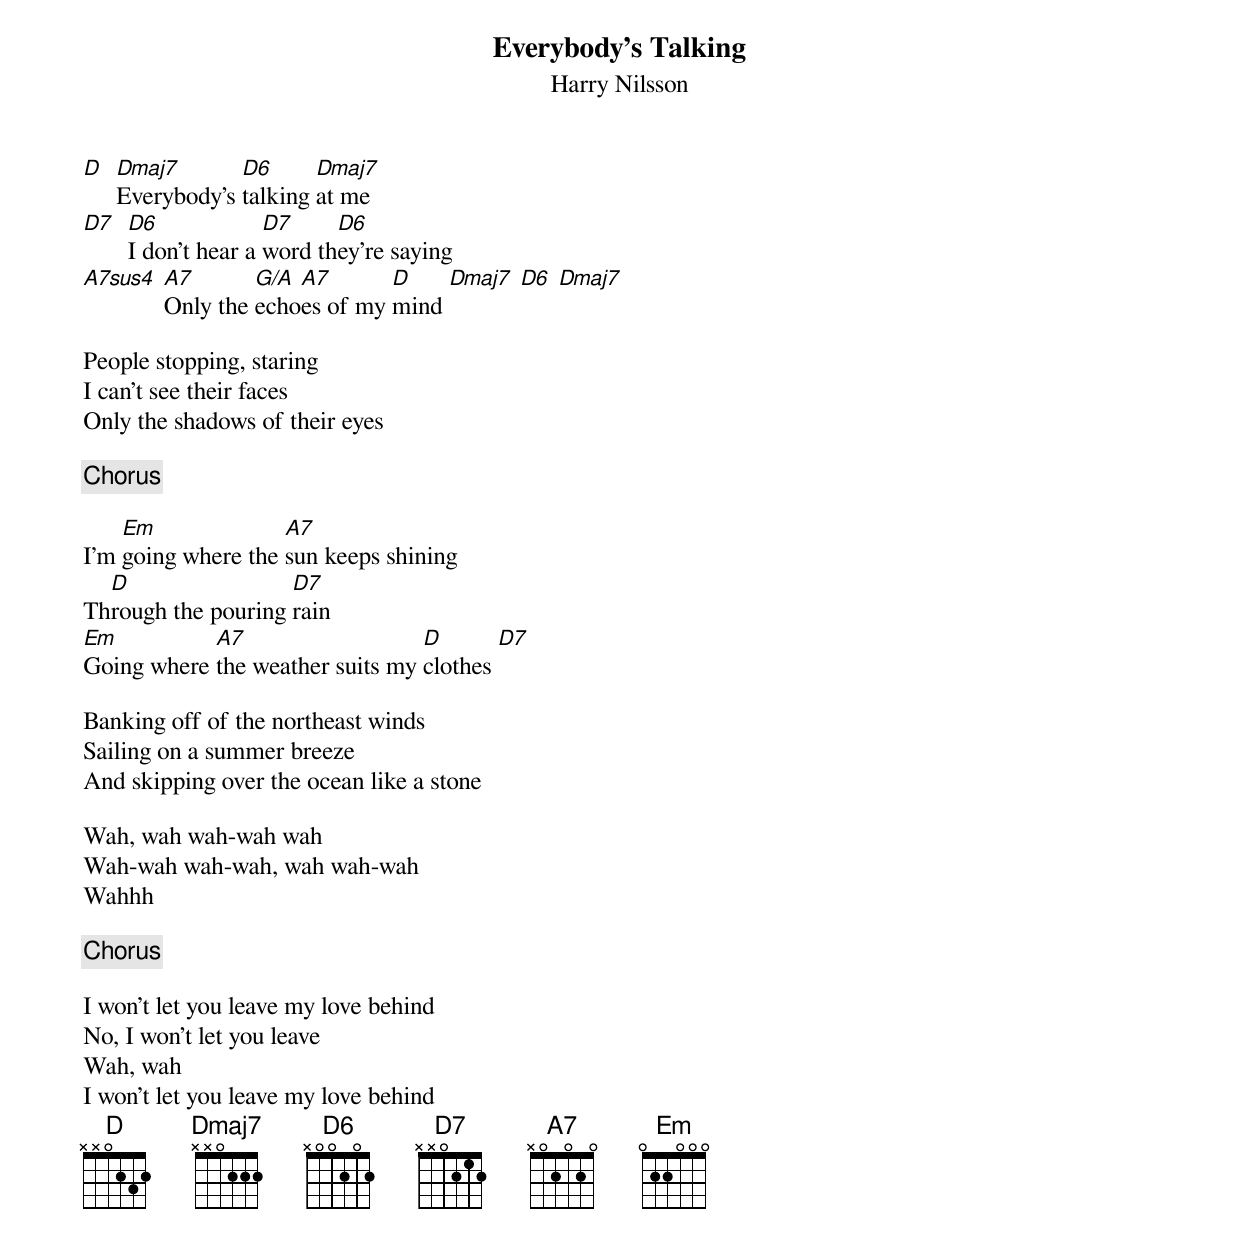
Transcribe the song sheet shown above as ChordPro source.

{t:Everybody's Talking}
{st:Harry Nilsson}
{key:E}
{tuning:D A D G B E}

[D]  [Dmaj7]Everybody's [D6]talking [Dmaj7]at me
[D7]  [D6]I don't hear a [D7]word th[D6]ey're saying
[A7sus4] [A7]Only the [G/A]echo[A7]es of my [D]mind [Dmaj7] [D6] [Dmaj7]

People stopping, staring
I can't see their faces
Only the shadows of their eyes

{c:Chorus}

I'm [Em]going where the [A7]sun keeps shining
Th[D]rough the pouring [D7]rain
[Em]Going where [A7]the weather suits my [D]clothes [D7]

Banking off of the northeast winds
Sailing on a summer breeze
And skipping over the ocean like a stone

Wah, wah wah-wah wah
Wah-wah wah-wah, wah wah-wah
Wahhh

{c:Chorus}

I won't let you leave my love behind
No, I won't let you leave
Wah, wah
I won't let you leave my love behind
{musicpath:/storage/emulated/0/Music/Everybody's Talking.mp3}
